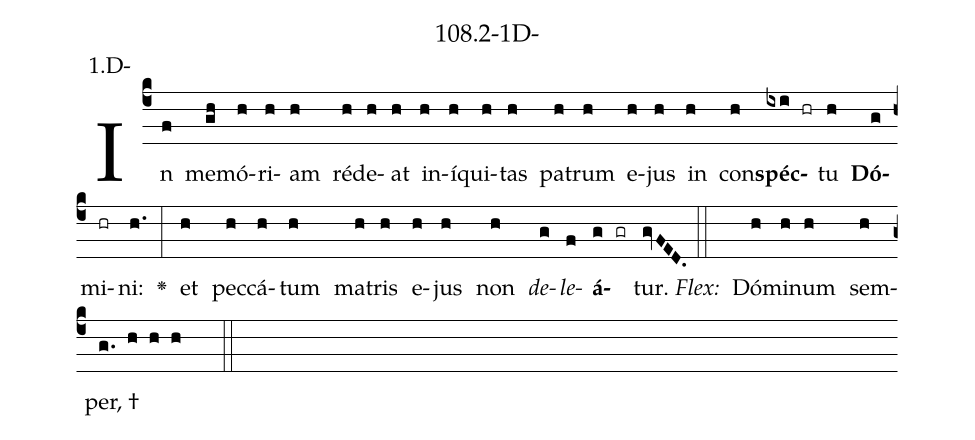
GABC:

name: 108.2-1D-;
annotation: 1.D-;
%%
(c4)In(f) me(gh)mó(h)ri(h)am(h) réd(h)e(h)at(h) in(h)í(h)qui(h)tas(h) pa(h)trum(h) e(h)jus(h) in(h) con(h)<b>spéc</b>(ixi hr)tu(h) <b>Dó</b>(g)mi(hr)ni:(h.) <v>\greheightstar</v>(:) et(h) pec(h)cá(h)tum(h) ma(h)tris(h) e(h)jus(h) non(h) <i>de</i>(g)<i>le</i>(f)<b>á</b>(g gr)tur.(gvFED.) (::)
<i>Flex:</i>()  Dó(h)mi(h)num(h) sem(h)per, †(g. h h h  ::)

%E(h) u(h) o(g) u(f) a(g) e.(gvFED.) (::)
